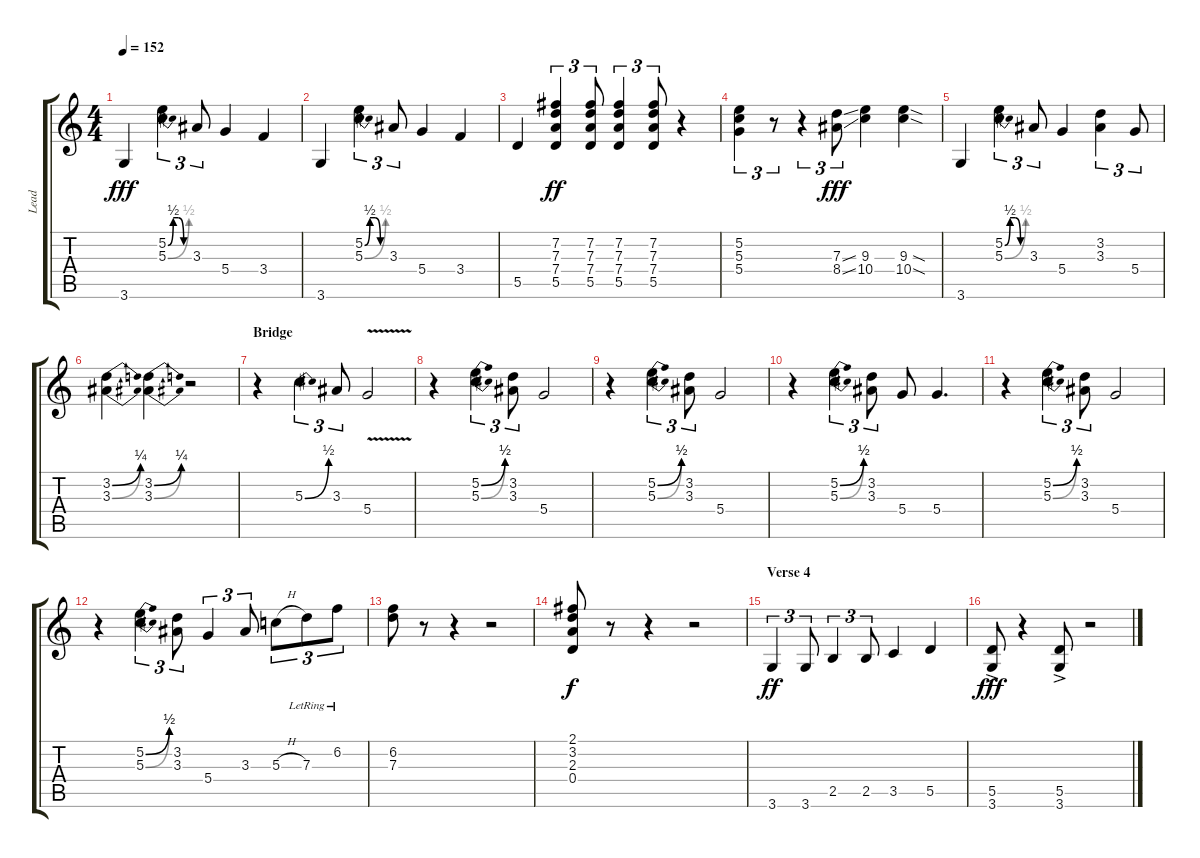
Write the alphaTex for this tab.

\track ("Lead" "Lead") {instrument overdrivenguitar}
\staff {score tabs}
\tuning (E4 B3 G3 D3 A2 E2) {hide}
\ts (4 4)
\tempo 152
\clef g2
\ks c
3.6.4{dy fff} (5.2{be (custom 0 0 15 2 30 2 45 0 60 0)} 5.3{be (bend 0 0 60 2)}).4{tu (3 2)} 3.3.8{tu (3 2)} 5.4.4 3.4.4 |
3.6.4 (5.2{be (custom 0 0 15 2 30 2 45 0 60 0)} 5.3{be (bend 0 0 60 2)}).4{tu (3 2)} 3.3.8{tu (3 2)} 5.4.4 3.4.4 |
5.5.4 (7.2 7.3 7.4 5.5).4{tu (3 2) dy ff} (7.2 7.3 7.4 5.5).8{tu (3 2)} (7.2 7.3 7.4 5.5).4{tu (3 2)} (7.2 7.3 7.4 5.5).8{tu (3 2)} r.4 |
(5.2 5.3 5.4).4{tu (3 2)} r.8{tu (3 2)} r.4{tu (3 2)} (7.3{ss} 8.4{ss}).8{tu (3 2) dy fff} (9.3 10.4).4 (9.3{sod} 10.4{sod}).4 |
3.6.4 (5.2{be (custom 0 0 15 2 30 2 45 0 60 0)} 5.3{be (bend 0 0 60 2)}).4{tu (3 2)} 3.3.8{tu (3 2)} 5.4.4 (3.2 3.3).4{tu (3 2)} 5.4.8{tu (3 2)} |
(3.2{be (bend 0 0 60 1)} 3.3{be (bend 0 0 60 1)}).4 (3.2{be (bend 0 0 60 1)} 3.3{be (bend 0 0 60 1)}).4 r.2 |
\section ("" "Bridge")
r.4 5.3{be (bend 0 0 60 2)}.4{tu (3 2)} 3.3.8{tu (3 2)} 5.4{v}.2 |
r.4 (5.2{be (bend 0 0 60 2)} 5.3{be (bend 0 0 60 2)}).4{tu (3 2)} (3.2 3.3).8{tu (3 2)} 5.4.2 |
r.4 (5.2{be (bend 0 0 60 2)} 5.3{be (bend 0 0 60 2)}).4{tu (3 2)} (3.2 3.3).8{tu (3 2)} 5.4.2 |
r.4 (5.2{be (bend 0 0 60 2)} 5.3{be (bend 0 0 60 2)}).4{tu (3 2)} (3.2 3.3).8{tu (3 2)} 5.4.8 5.4.4{d} |
r.4 (5.2{be (bend 0 0 60 2)} 5.3{be (bend 0 0 60 2)}).4{tu (3 2)} (3.2 3.3).8{tu (3 2)} 5.4.2 |
r.4 (5.2{be (bend 0 0 60 2)} 5.3{be (bend 0 0 60 2)}).4{tu (3 2)} (3.2 3.3).8{tu (3 2)} 5.4.4{tu (3 2)} 3.3.8{tu (3 2)} 5.3{h}.8{tu (3 2)} 7.3{lr}.8{tu (3 2)} 6.2{lr}.8{tu (3 2)} |
(6.2 7.3).8 r.8 r.4 r.2 |
(2.1 3.2 2.3 0.4).8{dy f} r.8 r.4 r.2 |
\section ("" "Verse 4")
3.6.4{tu (3 2) dy ff} 3.6.8{tu (3 2)} 2.5.4{tu (3 2)} 2.5.8{tu (3 2)} 3.5.4 5.5.4 |
(5.5{ac} 3.6{ac}).8{dy fff} r.4 (5.5{ac} 3.6{ac}).8 r.2
